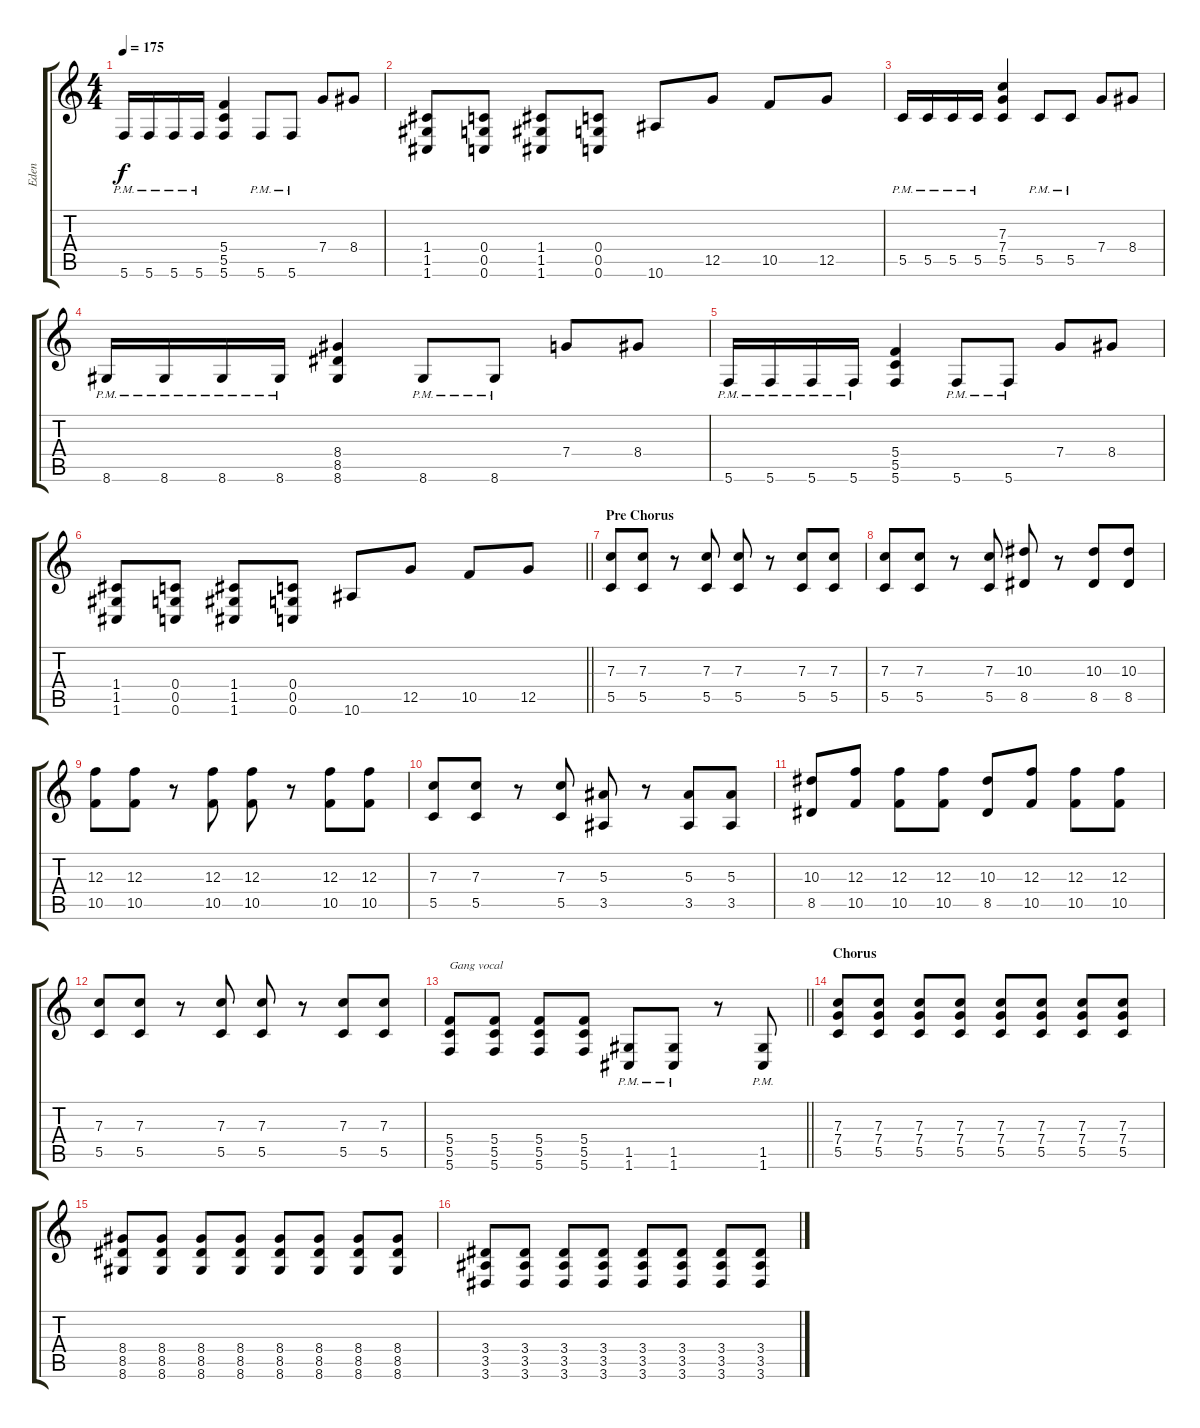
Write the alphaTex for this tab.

\track ("Eden" "Eden") {instrument distortionguitar}
\staff {score tabs}
\tuning (D4 A3 F3 C3 G2 C2) {hide}
\ts (4 4)
\tempo 175
\clef g2
\ks c
5.6{pm}.16{dy f} 5.6{pm}.16 5.6{pm}.16 5.6{pm}.16 (5.4 5.5 5.6).4 5.6{pm}.8 5.6{pm}.8 7.4.8 8.4.8 |
(1.4 1.5 1.6).8 (0.4 0.5 0.6).8 (1.4 1.5 1.6).8 (0.4 0.5 0.6).8 10.6.8 12.5.8 10.5.8 12.5.8 |
5.5{pm}.16 5.5{pm}.16 5.5{pm}.16 5.5{pm}.16 (7.3 7.4 5.5).4 5.5{pm}.8 5.5{pm}.8 7.4.8 8.4.8 |
8.6{pm}.16 8.6{pm}.16 8.6{pm}.16 8.6{pm}.16 (8.4 8.5 8.6).4 8.6{pm}.8 8.6{pm}.8 7.4.8 8.4.8 |
5.6{pm}.16 5.6{pm}.16 5.6{pm}.16 5.6{pm}.16 (5.4 5.5 5.6).4 5.6{pm}.8 5.6{pm}.8 7.4.8 8.4.8 |
\barLineRight lightlight
(1.4 1.5 1.6).8 (0.4 0.5 0.6).8 (1.4 1.5 1.6).8 (0.4 0.5 0.6).8 10.6.8 12.5.8 10.5.8 12.5.8 |
\section ("" "Pre Chorus")
(7.3 5.5).8 (7.3 5.5).8 r.8 (7.3 5.5).8 (7.3 5.5).8 r.8 (7.3 5.5).8 (7.3 5.5).8 |
(7.3 5.5).8 (7.3 5.5).8 r.8 (7.3 5.5).8 (10.3 8.5).8 r.8 (10.3 8.5).8 (10.3 8.5).8 |
(12.3 10.5).8 (12.3 10.5).8 r.8 (12.3 10.5).8 (12.3 10.5).8 r.8 (12.3 10.5).8 (12.3 10.5).8 |
(7.3 5.5).8 (7.3 5.5).8 r.8 (7.3 5.5).8 (5.3 3.5).8 r.8 (5.3 3.5).8 (5.3 3.5).8 |
(10.3 8.5).8 (12.3 10.5).8 (12.3 10.5).8 (12.3 10.5).8 (10.3 8.5).8 (12.3 10.5).8 (12.3 10.5).8 (12.3 10.5).8 |
(7.3 5.5).8 (7.3 5.5).8 r.8 (7.3 5.5).8 (7.3 5.5).8 r.8 (7.3 5.5).8 (7.3 5.5).8 |
\barLineRight lightlight
(5.4 5.5 5.6).8{txt "Gang vocal"} (5.4 5.5 5.6).8 (5.4 5.5 5.6).8 (5.4 5.5 5.6).8 (1.5{pm} 1.6{pm}).8 (1.5{pm} 1.6{pm}).8 r.8 (1.5{pm} 1.6{pm}).8 |
\section ("" "Chorus")
(7.3 7.4 5.5).8 (7.3 7.4 5.5).8 (7.3 7.4 5.5).8 (7.3 7.4 5.5).8 (7.3 7.4 5.5).8 (7.3 7.4 5.5).8 (7.3 7.4 5.5).8 (7.3 7.4 5.5).8 |
(8.4 8.5 8.6).8 (8.4 8.5 8.6).8 (8.4 8.5 8.6).8 (8.4 8.5 8.6).8 (8.4 8.5 8.6).8 (8.4 8.5 8.6).8 (8.4 8.5 8.6).8 (8.4 8.5 8.6).8 |
(3.4 3.5 3.6).8 (3.4 3.5 3.6).8 (3.4 3.5 3.6).8 (3.4 3.5 3.6).8 (3.4 3.5 3.6).8 (3.4 3.5 3.6).8 (3.4 3.5 3.6).8 (3.4 3.5 3.6).8
